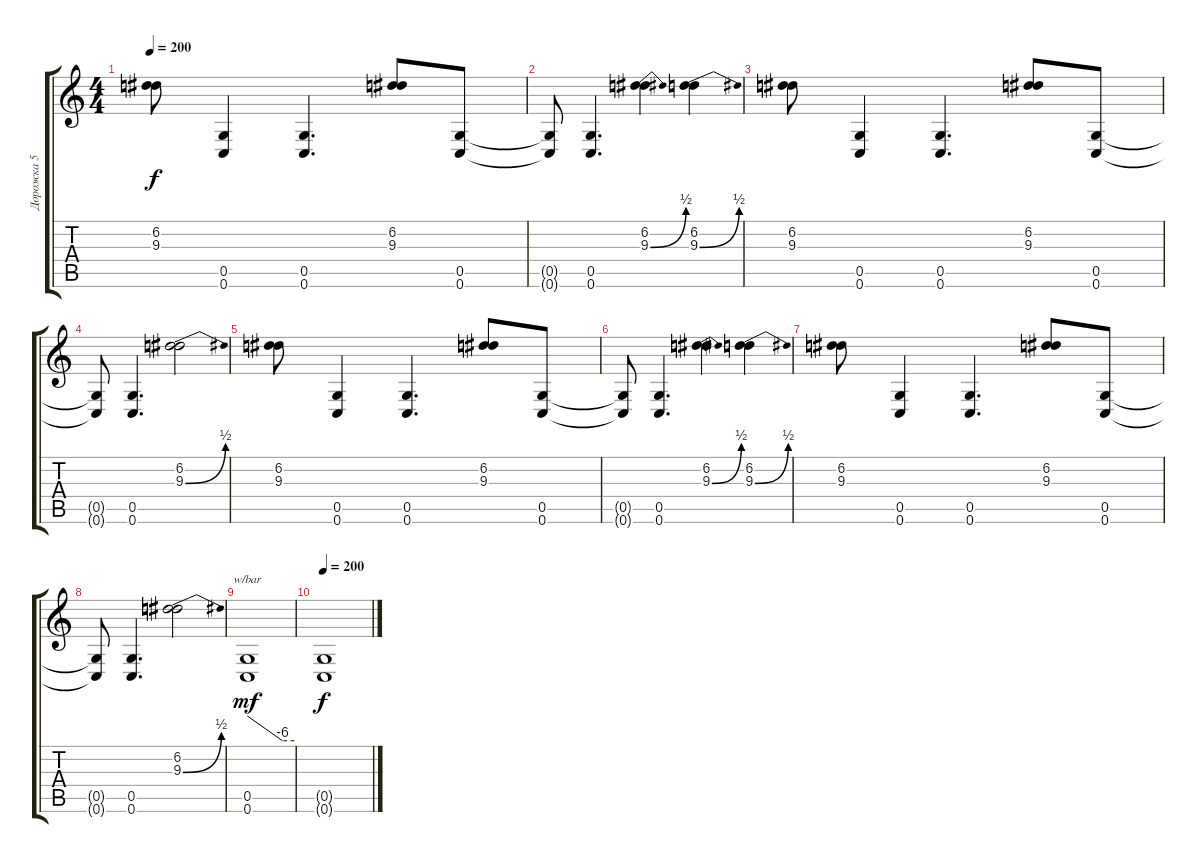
\track ("Дорожка 5" "Дорожка 5") {instrument overdrivenguitar}
\staff {score tabs}
\tuning (D4 A3 F3 C3 G2 C2) {hide}
\ts (4 4)
\tempo 200
\clef g2
\ks c
(6.2 9.3).8{dy f} (0.5 0.6).4 (0.5 0.6).4{d} (6.2 9.3).8 (0.5 0.6).8 |
(0.5{t} 0.6{t}).8 (0.5 0.6).4{d} (6.2 9.3{be (bend 0 0 60 2)}).4 (6.2 9.3{be (bend 0 0 60 2)}).4 |
(6.2 9.3).8 (0.5 0.6).4 (0.5 0.6).4{d} (6.2 9.3).8 (0.5 0.6).8 |
(0.5{t} 0.6{t}).8 (0.5 0.6).4{d} (6.2 9.3{be (bend 0 0 60 2)}).2 |
(6.2 9.3).8 (0.5 0.6).4 (0.5 0.6).4{d} (6.2 9.3).8 (0.5 0.6).8 |
(0.5{t} 0.6{t}).8 (0.5 0.6).4{d} (6.2 9.3{be (bend 0 0 60 2)}).4 (6.2 9.3{be (bend 0 0 60 2)}).4 |
(6.2 9.3).8 (0.5 0.6).4 (0.5 0.6).4{d} (6.2 9.3).8 (0.5 0.6).8 |
(0.5{t} 0.6{t}).8 (0.5 0.6).4{d} (6.2 9.3{be (bend 0 0 60 2)}).2 |
(0.5 0.6).1{tbe (custom default 0 0 45 -24 60 -24) dy mf} |
\tempo 200
(0.5{t} 0.6{t}).1{dy f}
